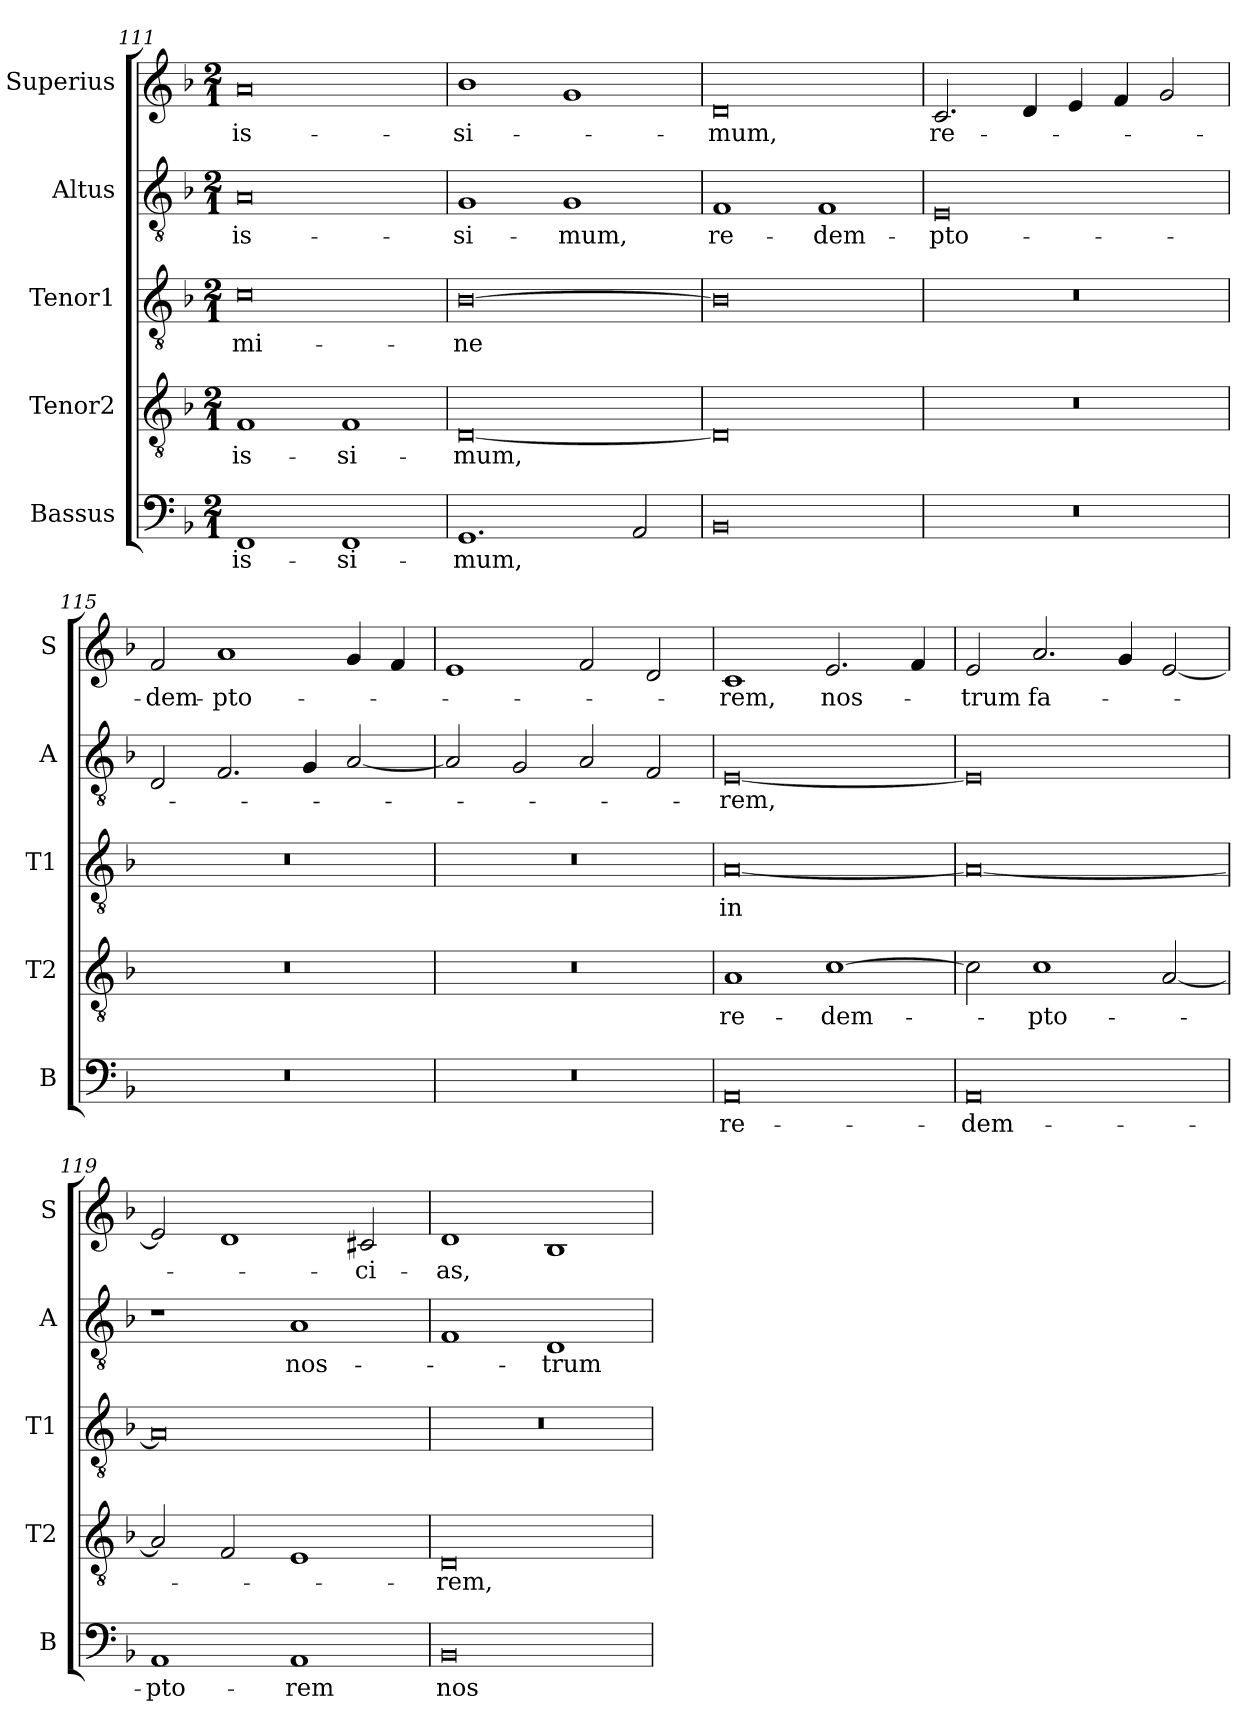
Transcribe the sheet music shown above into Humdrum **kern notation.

**kern	**text	**kern	**text	**kern	**text	**kern	**text	**kern	**text
*part5	*part5	*part4	*part4	*part3	*part3	*part2	*part2	*part1	*part1
*staff5	*staff5	*staff4	*staff4	*staff3	*staff3	*staff2	*staff2	*staff1	*staff1
*I"Bassus	*	*I"Tenor2	*	*I"Tenor1	*	*I"Altus	*	*I"Superius	*
*I'B	*	*I'T2	*	*I'T1	*	*I'A	*	*I'S	*
*clefF4	*	*clefGv2	*	*clefGv2	*	*clefGv2	*	*clefG2	*
*k[b-]	*	*k[b-]	*	*k[b-]	*	*k[b-]	*	*k[b-]	*
*M2/1	*	*M2/1	*	*M2/1	*	*M2/1	*	*M2/1	*
=111	=111	=111	=111	=111	=111	=111	=111	=111	=111
1FF	-is-	1F	-is-	0c	-mi-	0A	-is-	0a	-is-
1FF	-si-	1F	-si-	.	.	.	.	.	.
=112	=112	=112	=112	=112	=112	=112	=112	=112	=112
1.GG	-mum,	[0D	-mum,	[0B-	-ne	1G	-si-	1b-	-si-
.	.	.	.	.	.	1G	-mum,	1g	.
2AA/	.	.	.	.	.	.	.	.	.
=113	=113	=113	=113	=113	=113	=113	=113	=113	=113
0BB-	.	0D]	.	0B-]	.	1F	re-	0d	-mum,
.	.	.	.	.	.	1F	-dem-	.	.
=114	=114	=114	=114	=114	=114	=114	=114	=114	=114
0r	.	0r	.	0r	.	0E	-pto-	2.c/	re-
.	.	.	.	.	.	.	.	4d/	.
.	.	.	.	.	.	.	.	4e/	.
.	.	.	.	.	.	.	.	4f/	.
.	.	.	.	.	.	.	.	2g/	.
=115	=115	=115	=115	=115	=115	=115	=115	=115	=115
0r	.	0r	.	0r	.	2D/	.	2f/	-dem-
.	.	.	.	.	.	2.F/	.	1a	-pto-
.	.	.	.	.	.	4G/	.	.	.
.	.	.	.	.	.	[2A/	.	4g/	.
.	.	.	.	.	.	.	.	4f/	.
=116	=116	=116	=116	=116	=116	=116	=116	=116	=116
0r	.	0r	.	0r	.	2A/]	.	1e	.
.	.	.	.	.	.	2G/	.	.	.
.	.	.	.	.	.	2A/	.	2f/	.
.	.	.	.	.	.	2F/	.	2d/	.
=117	=117	=117	=117	=117	=117	=117	=117	=117	=117
0AA	re-	1A	re-	[0A	in	[0E	-rem,	1c	-rem,
.	.	[1c	-dem-	.	.	.	.	2.e/	nos-
.	.	.	.	.	.	.	.	4f/	.
=118	=118	=118	=118	=118	=118	=118	=118	=118	=118
0AA	-dem-	2c\]	.	0A_	.	0E]	.	2e/	-trum
.	.	1c	-pto-	.	.	.	.	2.a/	fa-
.	.	.	.	.	.	.	.	4g/	.
.	.	[2A/	.	.	.	.	.	[2e/	.
=119	=119	=119	=119	=119	=119	=119	=119	=119	=119
1AA	-pto-	2A/]	.	0A]	.	1r	.	2e/]	.
.	.	2F/	.	.	.	.	.	1d	.
1AA	-rem	1E	.	.	.	1A	nos-	.	.
.	.	.	.	.	.	.	.	2c#X/	-ci-
=120	=120	=120	=120	=120	=120	=120	=120	=120	=120
0BB-	nos-	0D	-rem,	0r	.	1F	.	1d	-as,
.	.	.	.	.	.	1D	-trum	1B-	.
=	=	=	=	=	=	=	=	=	=
*-	*-	*-	*-	*-	*-	*-	*-	*-	*-
